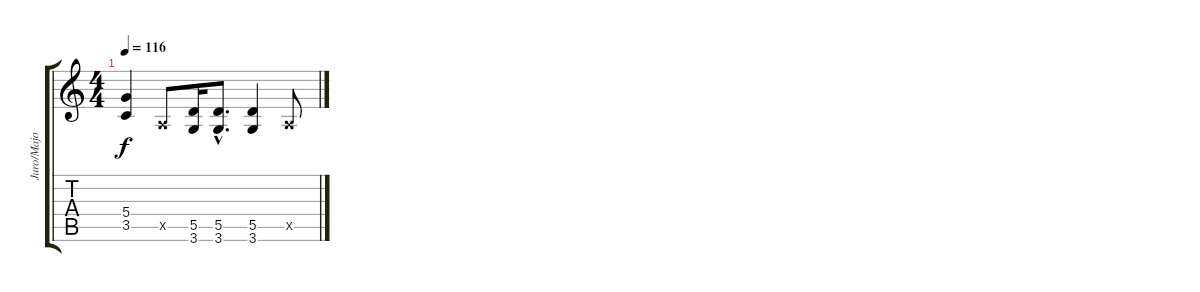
\track ("Juro/Majo" "Juro/Majo") {instrument distortionguitar}
\staff {score tabs}
\tuning (E4 B3 G3 D3 A2 E2) {hide}
\ts (4 4)
\tempo 116
\clef g2
\ks c
(5.4 3.5).4{dy f} 0.5{x}.8 (5.5 3.6).16 (5.5{hac} 3.6{hac}).8{d} (5.5 3.6).4 0.5{x}.8
